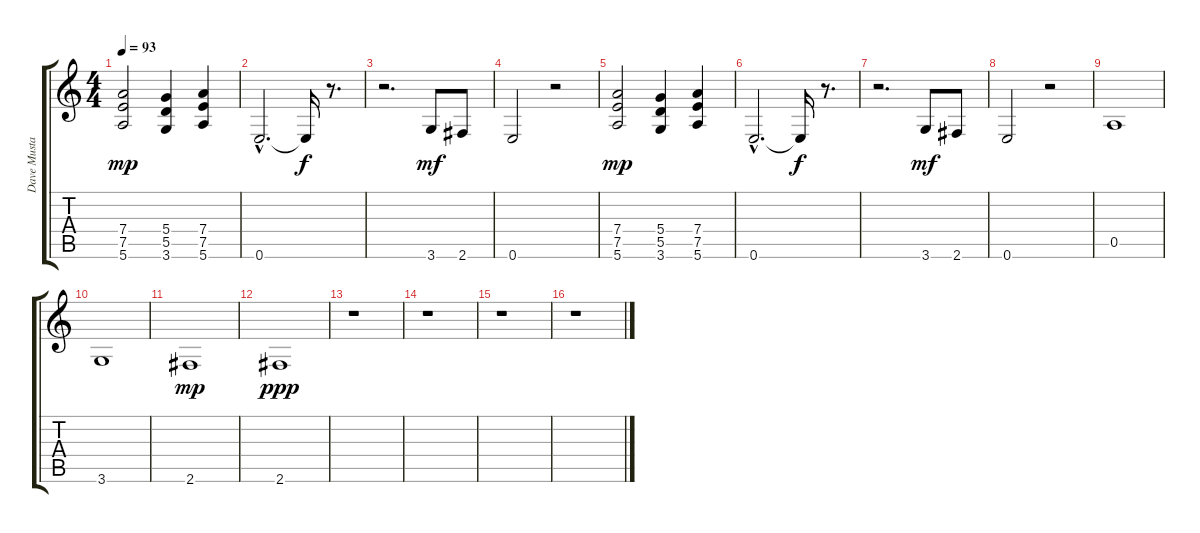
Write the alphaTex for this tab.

\track ("Dave Mustaine" "Dave Musta") {instrument overdrivenguitar}
\staff {score tabs}
\tuning (E4 B3 G3 D3 A2 E2) {hide}
\ts (4 4)
\tempo 93
\clef g2
\ks c
(7.4 7.5 5.6).2{dy mp} (5.4 5.5 3.6).4 (7.4 7.5 5.6).4 |
0.6{hac}.2{d} 0.6{t}.16{dy f} r.8{d} |
r.2{d} 3.6.8{dy mf} 2.6.8 |
0.6.2 r.2 |
(7.4 7.5 5.6).2{dy mp} (5.4 5.5 3.6).4 (7.4 7.5 5.6).4 |
0.6{hac}.2{d} 0.6{t}.16{dy f} r.8{d} |
r.2{d} 3.6.8{dy mf} 2.6.8 |
0.6.2 r.2 |
0.5.1 |
3.6.1 |
2.6.1{dy mp} |
2.6.1{dy ppp} |
r.1 |
r.1 |
r.1 |
r.1
